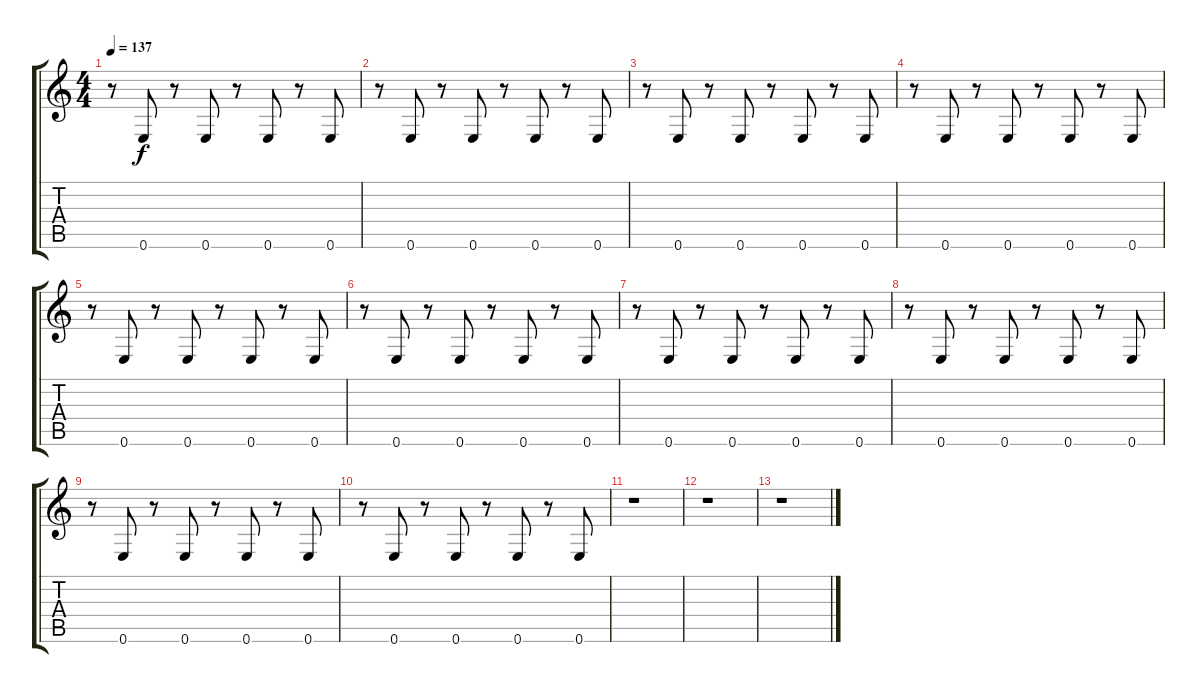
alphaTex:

\track "" {instrument electricguitarjazz}
\staff {score tabs}
\tuning (E4 B3 G3 D3 A2 E2) {hide}
\ts (4 4)
\tempo 137
\clef g2
\ks c
r.8{dy f} 0.6.8 r.8 0.6.8 r.8 0.6.8 r.8 0.6.8 |
r.8 0.6.8 r.8 0.6.8 r.8 0.6.8 r.8 0.6.8 |
r.8 0.6.8 r.8 0.6.8 r.8 0.6.8 r.8 0.6.8 |
r.8 0.6.8 r.8 0.6.8 r.8 0.6.8 r.8 0.6.8 |
r.8 0.6.8 r.8 0.6.8 r.8 0.6.8 r.8 0.6.8 |
r.8 0.6.8 r.8 0.6.8 r.8 0.6.8 r.8 0.6.8 |
r.8 0.6.8 r.8 0.6.8 r.8 0.6.8 r.8 0.6.8 |
r.8 0.6.8 r.8 0.6.8 r.8 0.6.8 r.8 0.6.8 |
r.8 0.6.8 r.8 0.6.8 r.8 0.6.8 r.8 0.6.8 |
r.8 0.6.8 r.8 0.6.8 r.8 0.6.8 r.8 0.6.8 |
r.1 |
r.1 |
r.1
